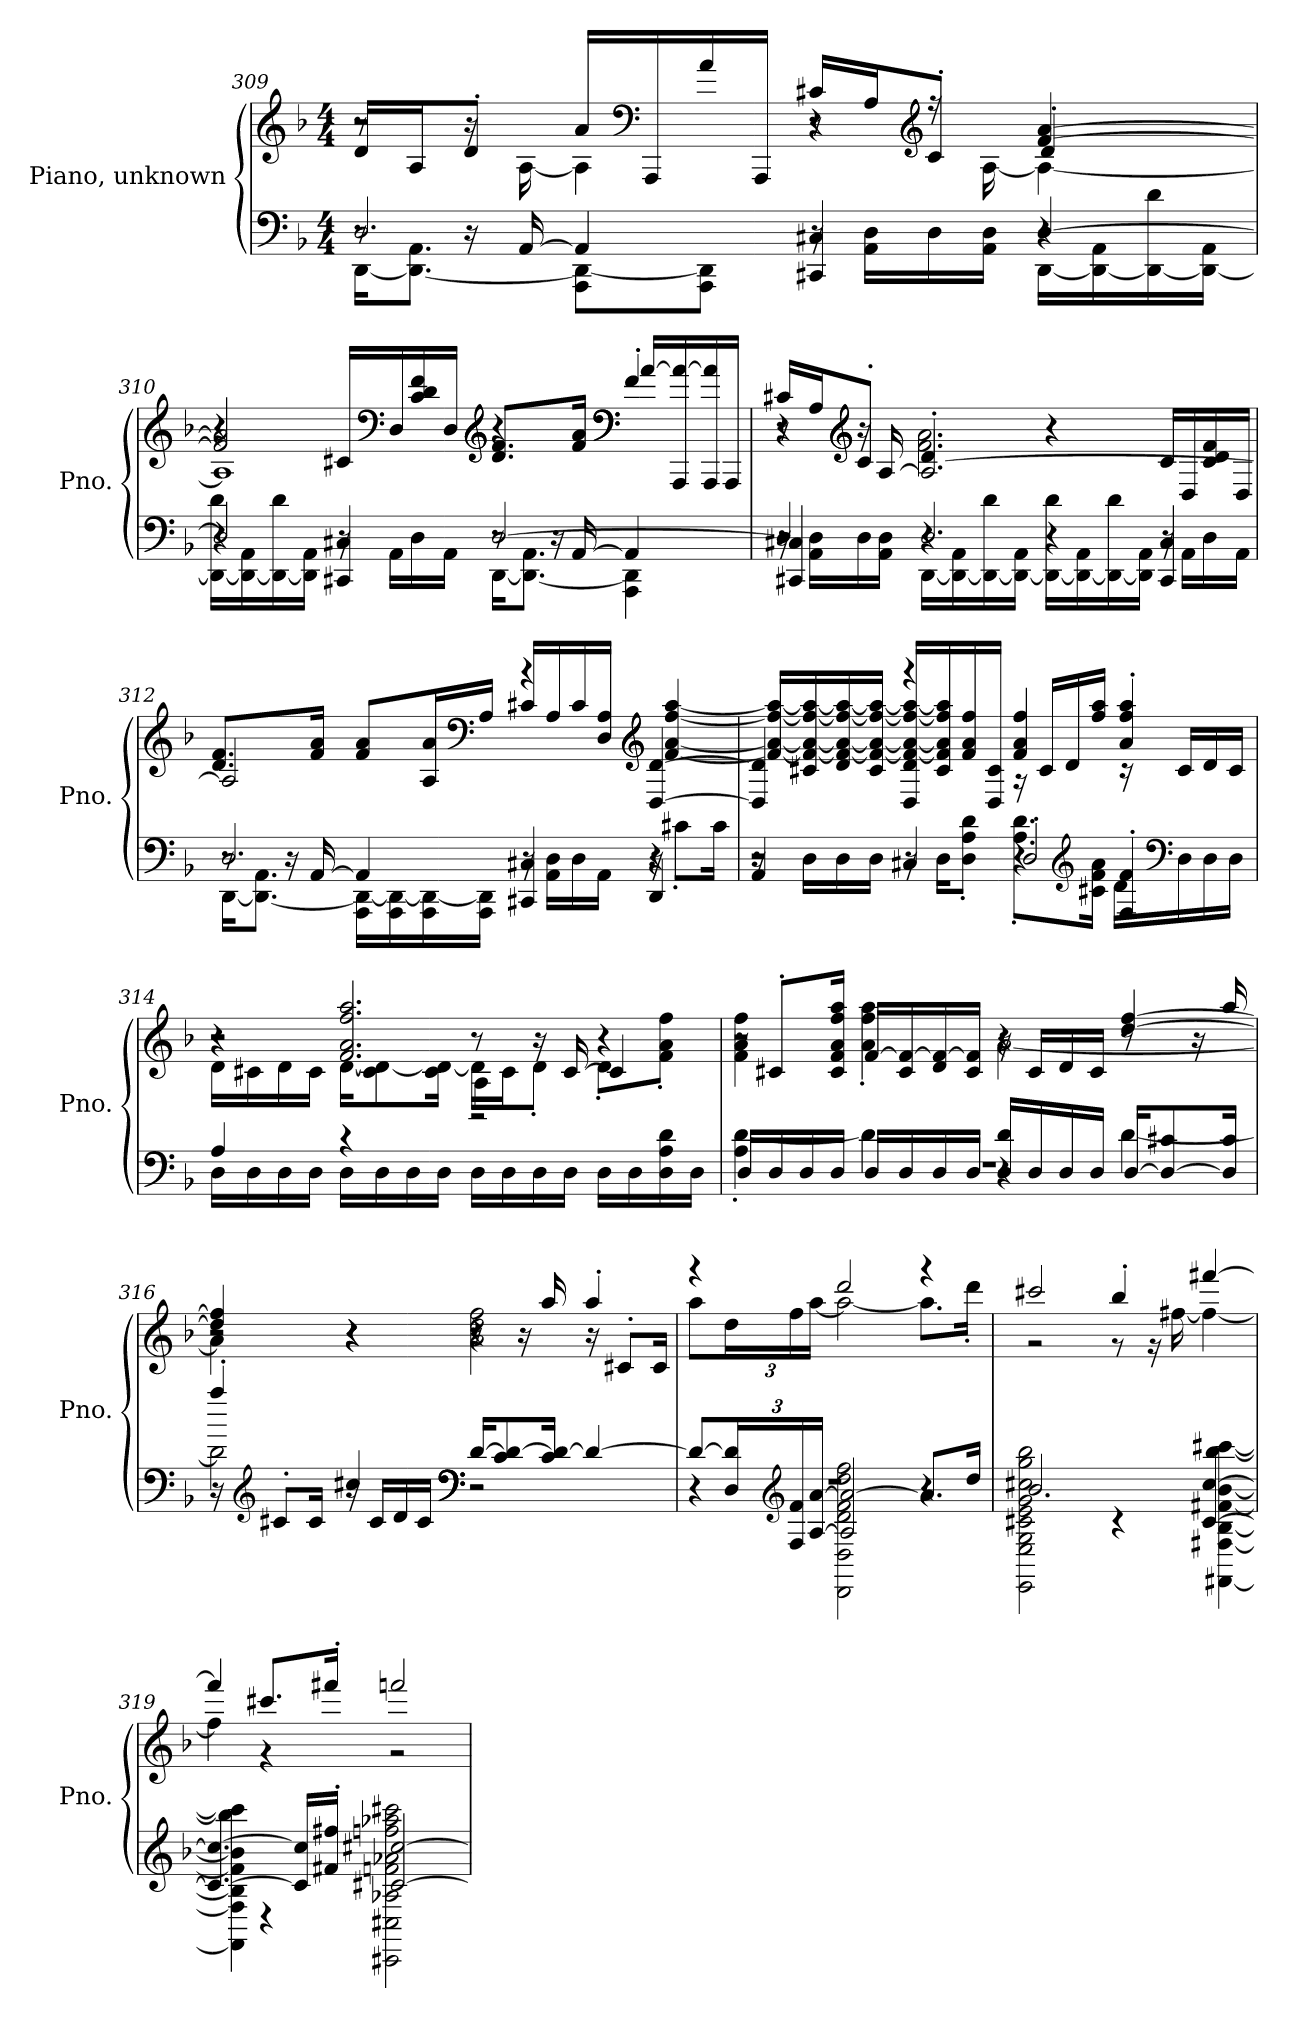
**kern	**kern
*part1	*part1
*staff2	*staff1
*I"Piano, unknown	*
*I'Pno.	*
!!LO:PB:g=z
*clefF4	*clefG2
*k[b-]	*k[b-]
*M4/4	*M4/4
=309	=309
*^	*^
*	*^	*	*^
2.D/	[16DD\KL	8r	2r	8r	16d/LL
.	8.DD\_ 8.AA\J	.	.	.	16A/J
.	.	16r	.	16r	8d'/J
.	.	[16AA/	.	[16A\	.
.	8AAA\ 8DD\_L	4AA/]	.	4A\]	16a/LL
*	*	*	*clefF4	*	*
.	.	.	.	.	16AAA/
.	8AAA\ 8DD\]J	.	.	.	16a/
.	.	.	.	.	16AAA/JJ
.	16r	4CC#X/ 4C#X/	4r	8r	16c#X/LL
.	16AA\ 16D\LL	.	.	.	16A/J
*	*	*	*clefG2	*	*
.	16D\	.	.	16r	8c#'/J
.	16AA\ 16D\JJ	.	.	[16A\	.
[4D/	[16DD\LL	4r	[4f/ [4a/	4A\_	4d'/
.	16DD\_ 16AA\	.	.	.	.
.	16DD\_ 16d\	.	.	.	.
.	16DD\_ 16AA\JJ	.	.	.	.
!!LO:LB:g=z	!!	!!
=310	=310	=310	=310	=310	=310
2D/]	16DD\_ 16d\LL	4r	2f/] 2a/]	1A]	4r
.	16DD\_ 16AA\	.	.	.	.
.	16DD\_ 16d\	.	.	.	.
.	16DD\] 16AA\JJ	.	.	.	.
.	16r	4CC#X/ 4C#X/	.	.	16c#X/LL
*	*	*	*clefF4	*	*
.	16AA\LL	.	.	.	16D/
.	16D\	.	.	.	16c#/ 16d/ 16f/
.	16AA\JJ	.	.	.	16D/JJ
*	*	*	*clefG2	*	*
[2D/	[16DD\KL	8r	4r	.	8.d/ 8.f/L
.	8.DD\_ 8.AA\J	.	.	.	.
.	.	16r	.	.	.
.	.	[16AA/	.	.	16f/ 16a/Jk
*	*	*	*clefF4	*	*
.	4AAA\ 4DD\]	4AA/]	4f'/	.	[16a/LL
.	.	.	.	.	16AAA/ 16a/_
.	.	.	.	.	16AAA/ 16a/]
.	.	.	.	.	16AAA/JJ
!!LO:LB:g=z	!!	!!
=311	=311	=311	=311	=311	=311
4D/]	16r	4CC#X/ 4C#X/	8r	4r	16c#X/LL
.	16AA\ 16D\LL	.	.	.	16A/J
*	*	*	*clefG2	*	*
.	16D\	.	16r	.	8c#'/J
.	16AA\ 16D\JJ	.	[16A/	.	.
2.D/	[16DD\LL	4r	2.A/_	2.f\ 2.a\	4d'/
.	16DD\_ 16AA\	.	.	.	.
.	16DD\_ 16d\	.	.	.	.
.	16DD\_ 16AA\JJ	.	.	.	.
.	16DD\_ 16d\LL	4r	.	.	4r
.	16DD\_ 16AA\	.	.	.	.
.	16DD\_ 16d\	.	.	.	.
.	16DD\] 16AA\JJ	.	.	.	.
.	16r	4CC#/ 4C#/	.	.	16c#/LL
.	16AA\LL	.	.	.	16D/
.	16D\	.	.	.	16c#/ 16d/ 16f/
.	16AA\JJ	.	.	.	16D/JJ
*	*	*	*	*v	*v
!!LO:LB:g=z
=312	=312	=312	=312	=312
2.D/	[16DD\KL	8r	2A/]	8.d/ 8.f/L
.	8.DD\_ 8.AA\J	.	.	.
.	.	16r	.	.
.	.	[16AA/	.	16f/ 16a/Jk
.	16AAA\ 16DD\_LL	4AA/]	.	8f/ 8a/L
.	16AAA\ 16DD\_	.	.	.
.	16AAA\ 16DD\_	.	.	16A/ 16a/L
*	*	*	*clefF4	*
.	16AAA\ 16DD\]JJ	.	.	16A/JJ
.	16r	4CC#X/ 4C#X/	4r	16c#X/LL
.	16AA\ 16D\LL	.	.	16A/
.	16D\	.	.	16c#/
.	16AA\JJ	.	.	16D/ 16A/JJ
*	*	*	*clefG2	*
4r	16r	4DD/	[4D/ [4d/	[4f/ [4a/ [4ff/ [4aa/
.	8c#X'\L	.	.	.
.	16c#\Jk	.	.	.
!!LO:LB:g=z	!!
=313	=313	=313	=313	=313
2r	16r	4AA/	4D/] 4d/]	16f/_ 16a/_ 16ff/_ 16aa/_LL
.	16D\LL	.	.	16c#X/ 16f/_ 16a/_ 16ff/_ 16aa/_
.	16D\	.	.	16d/ 16f/_ 16a/_ 16ff/_ 16aa/_
.	16D\JJ	.	.	16c#/ 16f/_ 16a/_ 16ff/_ 16aa/_JJ
.	16r	4C#X/	4r	16D/ 16d/ 16f/_ 16a/_ 16ff/_ 16aa/_LL
.	16D\KL	.	.	16c#/ 16f/] 16a/] 16ff/] 16aa/]
.	8D\' 8A\' 8d\'J	.	.	16f/ 16a/ 16ff/
.	.	.	.	16D/ 16c#/JJ
4r	8.A\' 8.d\'L	2D'/	4f/ 4a/ 4ff/	16r
.	.	.	.	16c#/LL
.	.	.	.	16d/
*clefG2	*	*	*	*
.	16c#X\ 16f\ 16a\Jk	.	.	16ff/ 16aa/JJ
4F/' 4f/'	16d\LL	.	4a/' 4ff/' 4aa/'	16r
*clefF4	*	*	*	*
.	16D\	.	.	16c#/LL
.	16D\	.	.	16d/
.	16D\JJ	.	.	16c#/JJ
*	*v	*v	*	*
=314	=314	=314	=314
*	*	*^	*^
4A/	16D\LL	4r	16d\LL	2r	2r
.	16D\	.	16c#X\	.	.
.	16D\	.	16d\	.	.
.	16D\JJ	.	16c#\JJ	.	.
4r	16D\LL	2.f/ 2.a/ 2.ff/ 2.aa/	[16d\KL	.	.
.	16D\	.	8c#\ 8d\_	.	.
.	16D\	.	.	.	.
.	16D\JJ	.	16c#\ 16d\_Jk	.	.
2r	16D\LL	.	16d\LL]	8r	4A\
.	16D\	.	16c#\J	.	.
.	16D\	.	8d'\J	16r	.
.	16D\JJ	.	.	[16c#/	.
.	16D\LL	.	8d'\L	4c#/]	4r
.	16D\	.	.	.	.
.	16D\ 16A\ 16d\	.	8f\' 8a\' 8ff\'J	.	.
.	16D\JJ	.	.	.	.
*	*	*	*	*v	*v
!!LO:LB:g=z
=315	=315	=315	=315	=315
*	*^	*	*	*
1r	4A\' [4d\'	16D/LL	2r	4f\ 4a\ 4ff\	16r
.	.	16D/	.	.	8c#X'/L
.	.	16D/	.	.	.
.	.	16D/JJ	.	.	16c#/ 16f/ 16a/ 16ff/ 16aa/Jk
.	4d\]	16D/LL	.	4a\' 4ff\' 4aa\'	[16f/LL
.	.	16D/	.	.	16c#/ 16f/_
.	.	16D/	.	.	16d/ 16f/_
.	.	16D/JJ	.	.	16c#/ 16f/]JJ
.	4r	16D/ 16d/LL	4r	[2a\	16r
.	.	16D/	.	.	16c#/LL
.	.	16D/	.	.	16d/
.	.	16D/JJ	.	.	16c#/JJ
.	[4d\	[16D/KL	[4dd/ [4ff/	.	8r
.	.	8D/_ 8c#X/	.	.	.
.	.	.	.	.	16r
.	.	16D/] 16c#/Jk	.	.	16aa/
=316	=316	=316	=316	=316	=316
4aa'/	2d\]	16r	4dd/] 4ff/]	4a\]	2r
*clefG2	*	*	*	*	*
.	.	8c#X'/L	.	.	.
.	.	16c#/Jk	.	.	.
4cc#X/	.	16r	4r	4r	.
.	.	16c#/LL	.	.	.
.	.	16d/	.	.	.
.	.	16c#/JJ	.	.	.
*clefF4	*	*	*	*	*
2r	2r	[16d/KL	4r	2a\ 2dd\ 2ff\	8r
.	.	8c#/ 8d/_	.	.	.
.	.	.	.	.	16r
.	.	16c#/ 16d/_Jk	.	.	16aa/
.	.	4d/_	4aa'/	.	16r
.	.	.	.	.	8c#X'/L
.	.	.	.	.	16c#/Jk
*	*	*	*	*v	*v
!!LO:PB:g=z
=317	=317	=317	=317	=317
1r	4r	8d/L_	4r	8aa\L
*	*	*Xbrackettup	*	*Xbrackettup
.	.	24D/ 24d/]L	.	24dd\L
*clefG2	*	*	*	*
.	.	24F/ 24f/	.	24ff\
.	.	[24A/ [24a/JJ	.	[24aa\JJ
.	2DD\ 2D\ 2d\ 2f\ 2dd\ 2ff\	2A/] 2a/_	2ddd/	2aa\_
.	4r	8.a/L]	4r	8.aa\L]
.	.	16dd/Jk	.	16ddd'\Jk
*	*v	*v	*	*
=318	=318	=318	=318
2.b-/	2EE\ 2E\ 2G\ 2c#X\ 2e\ 2g\ 2cc#X\ 2gg\ 2bb-\	2ccc#X/	2r
.	4r	4bb-'/	8r
.	.	.	16r
.	.	.	[16ff#X\
[4c#/ [4cc#/	[4FF#X\ [4F#X\ [4B-\ [4f#X\ [4b-\ [4bb-\ [4ccc#X\	[4fff#X/	4ff#\_
=319	=319	=319	=319
4.c#/_ 4.cc#/_	4FF#\] 4F#\] 4B-\] 4f#\] 4b-\] 4bb-\] 4ccc#\]	4fff#/]	4ff#\]
.	4r	8.ccc#X/L	4r
16c#/] 16cc#/]LL	.	.	.
16f#X/' 16ff#X/'JJ	.	16fff#X'/Jk	.
[2c#X/ [2cc#X/	2CC#X\ 2C#X\ 2A-X\ 2fn\ 2a-X\ 2ffn\ 2aa-X\ 2ccc#X\	2fffn/	2r
*v	*v	*	*
*	*v	*v
=	=
*-	*-
